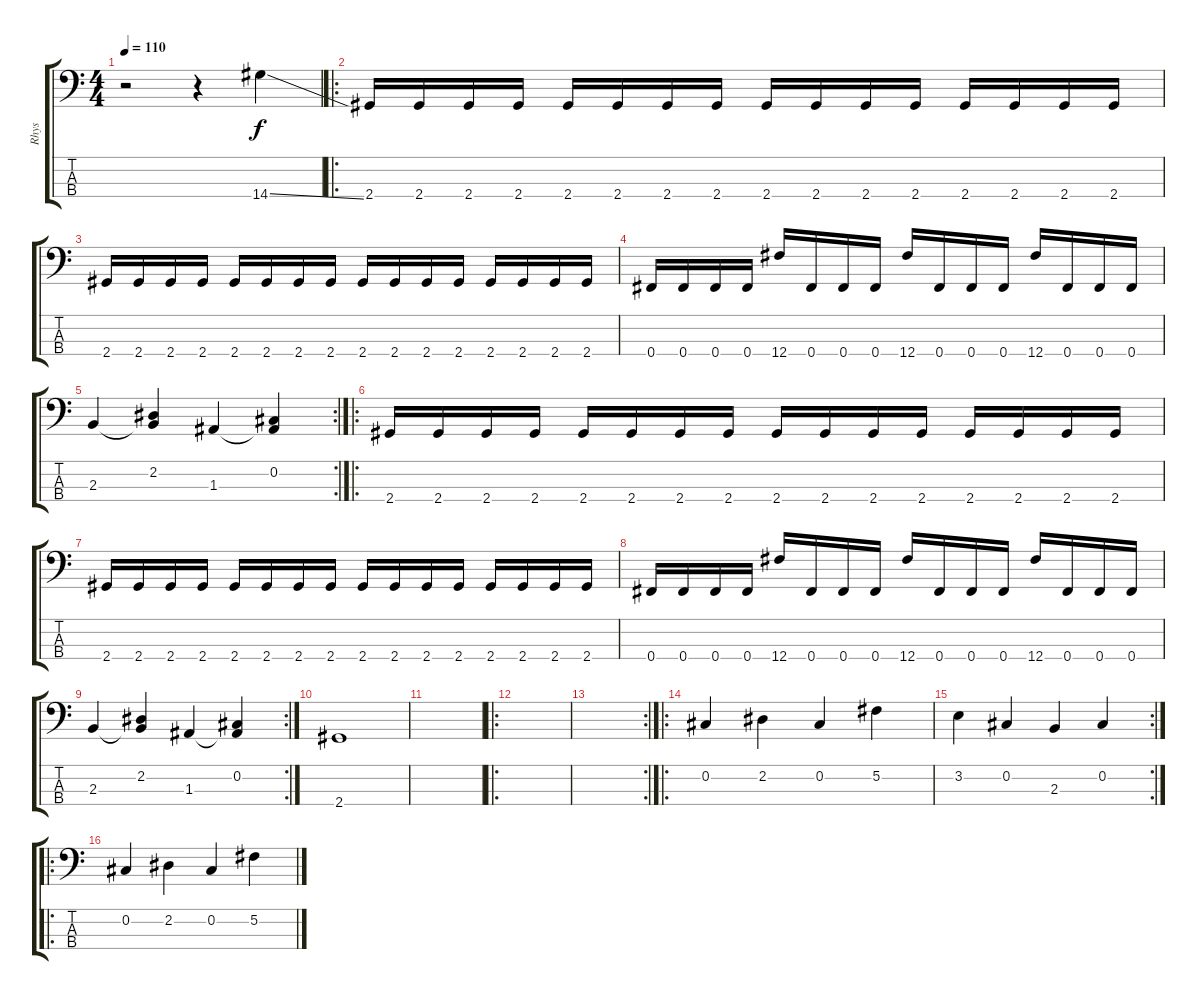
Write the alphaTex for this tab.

\track ("Rhys" "Rhys") {instrument electricbasspick}
\staff {score tabs}
\tuning (Gb2 Db2 A1 Gb1) {hide}
\ts (4 4)
\tempo 110
\clef f4
\ks c
r.2{dy f} r.4 14.4{ss}.4 |
\ro
2.4.16 2.4.16 2.4.16 2.4.16 2.4.16 2.4.16 2.4.16 2.4.16 2.4.16 2.4.16 2.4.16 2.4.16 2.4.16 2.4.16 2.4.16 2.4.16 |
2.4.16 2.4.16 2.4.16 2.4.16 2.4.16 2.4.16 2.4.16 2.4.16 2.4.16 2.4.16 2.4.16 2.4.16 2.4.16 2.4.16 2.4.16 2.4.16 |
0.4.16 0.4.16 0.4.16 0.4.16 12.4.16 0.4.16 0.4.16 0.4.16 12.4.16 0.4.16 0.4.16 0.4.16 12.4.16 0.4.16 0.4.16 0.4.16 |
\rc 2
2.3.4 (2.2 2.3{t}).4 1.3.4 (0.2 1.3{t}).4 |
\ro
2.4.16 2.4.16 2.4.16 2.4.16 2.4.16 2.4.16 2.4.16 2.4.16 2.4.16 2.4.16 2.4.16 2.4.16 2.4.16 2.4.16 2.4.16 2.4.16 |
2.4.16 2.4.16 2.4.16 2.4.16 2.4.16 2.4.16 2.4.16 2.4.16 2.4.16 2.4.16 2.4.16 2.4.16 2.4.16 2.4.16 2.4.16 2.4.16 |
0.4.16 0.4.16 0.4.16 0.4.16 12.4.16 0.4.16 0.4.16 0.4.16 12.4.16 0.4.16 0.4.16 0.4.16 12.4.16 0.4.16 0.4.16 0.4.16 |
\rc 2
2.3.4 (2.2 2.3{t}).4 1.3.4 (0.2 1.3{t}).4 |
2.4.1 |
|
\ro
|
\rc 2
|
\ro
0.2.4 2.2.4 0.2.4 5.2.4 |
\rc 2
3.2.4 0.2.4 2.3.4 0.2.4 |
\ro
0.2.4 2.2.4 0.2.4 5.2.4
